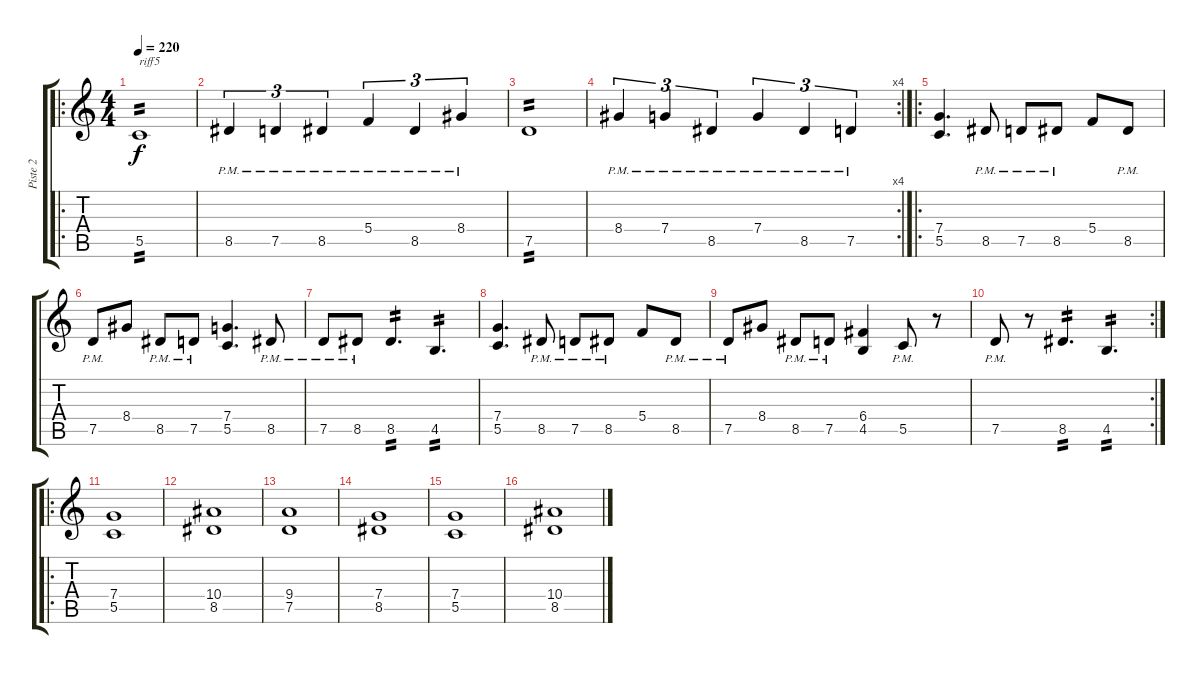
\track ("Piste 2" "Piste 2") {instrument distortionguitar}
\staff {score tabs}
\tuning (D4 A3 F3 C3 G2 D2) {hide}
\ro
\ts (4 4)
\tempo 220
\clef g2
\ks c
5.5.1{txt "riff5" tp 2 dy f} |
8.5{pm}.4{tu (3 2)} 7.5{pm}.4{tu (3 2)} 8.5{pm}.4{tu (3 2)} 5.4{pm}.4{tu (3 2)} 8.5{pm}.4{tu (3 2)} 8.4{pm}.4{tu (3 2)} |
7.5.1{tp 2} |
\rc 4
8.4{pm}.4{tu (3 2)} 7.4{pm}.4{tu (3 2)} 8.5{pm}.4{tu (3 2)} 7.4{pm}.4{tu (3 2)} 8.5{pm}.4{tu (3 2)} 7.5{pm}.4{tu (3 2)} |
\ro
(7.4 5.5).4{d} 8.5{pm}.8 7.5{pm}.8 8.5{pm}.8 5.4.8 8.5{pm}.8 |
7.5{pm}.8 8.4.8 8.5{pm}.8 7.5{pm}.8 (7.4 5.5).4{d} 8.5{pm}.8 |
7.5{pm}.8 8.5{pm}.8 8.5.4{d tp 2} 4.5.4{d tp 2} |
(7.4 5.5).4{d} 8.5{pm}.8 7.5{pm}.8 8.5{pm}.8 5.4.8 8.5{pm}.8 |
7.5{pm}.8 8.4.8 8.5{pm}.8 7.5{pm}.8 (6.4 4.5).4 5.5{pm}.8 r.8 |
\rc 2
7.5{pm}.8 r.8 8.5.4{d tp 2} 4.5.4{d tp 2} |
\ro
(7.4 5.5).1 |
(10.4 8.5).1 |
(9.4 7.5).1 |
(7.4 8.5).1 |
(7.4 5.5).1 |
(10.4 8.5).1
